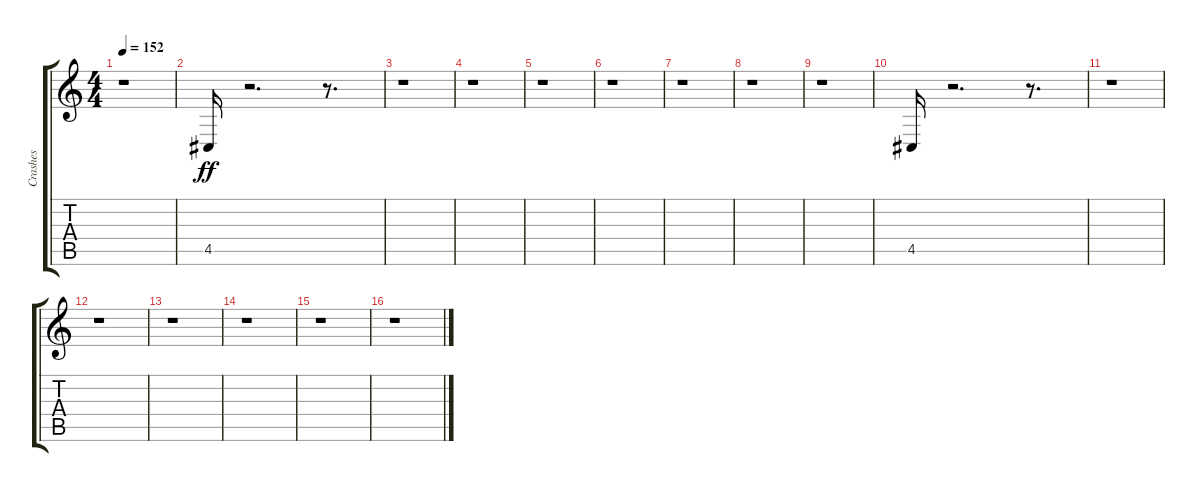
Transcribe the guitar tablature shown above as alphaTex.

\track ("Crashes             " "Crashes   ") {instrument drawbarorgan}
\staff {score tabs}
\tuning (E4 B3 G3 D3 A2 E2) {hide}
\ts (4 4)
\tempo 152
\clef g2
\ks c
r.1{dy ff instrument drawbarorgan} |
4.5.16 r.2{d} r.8{d} |
r.1 |
r.1 |
r.1 |
r.1 |
r.1 |
r.1 |
r.1 |
4.5.16 r.2{d} r.8{d} |
r.1 |
r.1 |
r.1 |
r.1 |
r.1 |
r.1
